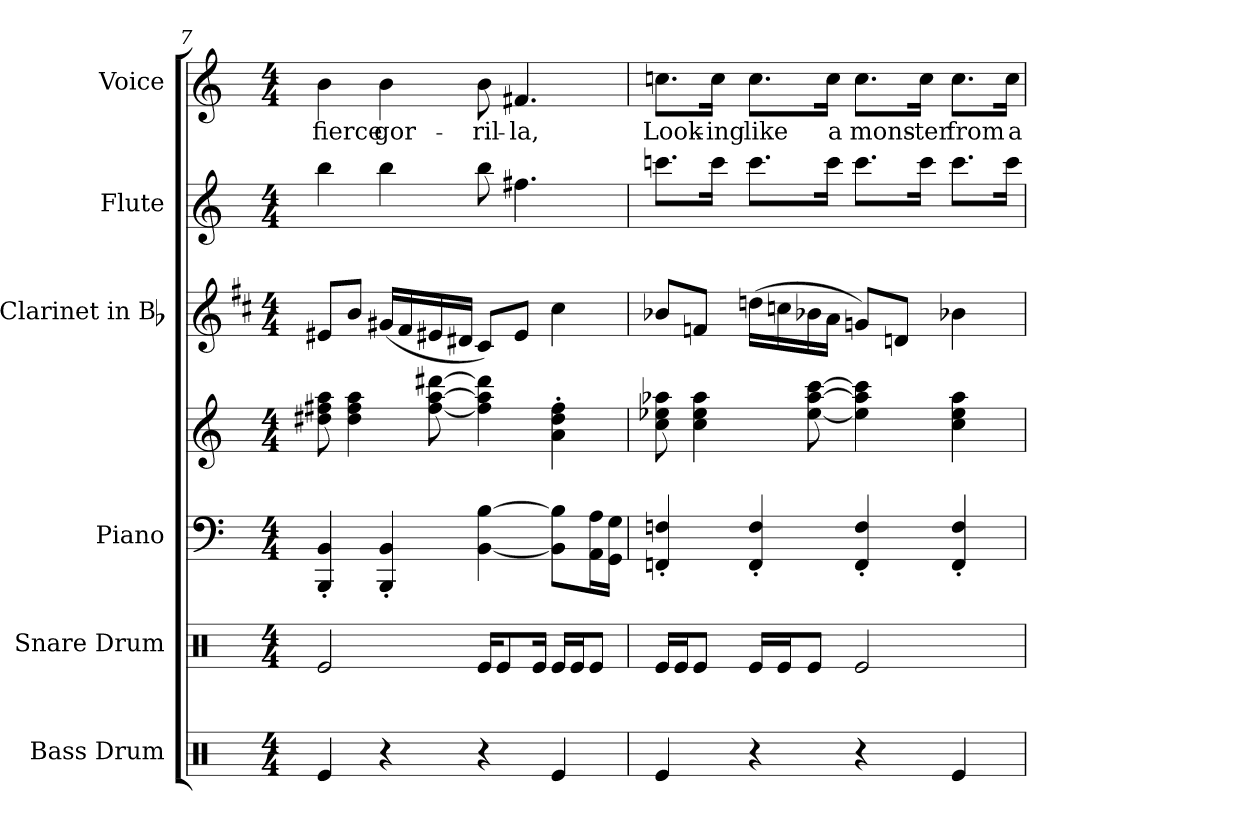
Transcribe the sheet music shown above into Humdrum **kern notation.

**kern	**kern	**kern	**kern	**kern	**kern	**kern	**text
*part6	*part5	*part4	*part4	*part3	*part2	*part1	*part1
*staff7	*staff6	*staff5	*staff4	*staff3	*staff2	*staff1	*staff1
*I"Bass Drum	*I"Snare Drum	*I"Piano	*	*I"Clarinet in Bb	*I"Flute	*I"Voice	*
*I'B. D.	*I'S. D.	*I'Pno.	*	*I'Cl.	*I'Fl.	*I'Voice	*
*clefX	*clefX	*clefF4	*clefG2	*clefG2	*clefG2	*clefG2	*
*	*	*	*	*ITrd1c2	*	*	*
*k[]	*k[]	*k[]	*k[]	*k[]	*k[]	*k[]	*
*C:	*C:	*C:	*C:	*C:	*C:	*C:	*
*M4/4	*M4/4	*M4/4	*M4/4	*M4/4	*M4/4	*M4/4	*
=7	=7	=7	=7	=7	=7	=7	=7
!	!	!	!	!	!	!	!LO:LY:b:color=#000000
4Rei/	2Rei/	4BBBi/' 4BBi'	8dd#Xi\ 8ff#Xi 8aai	8d#Xi/L	4bbi\	4bi\	fierce
.	.	.	4dd#i\ 4ff#i 4aai	8ai/J	.	.	.
!	!	!	!	!	!	!	!LO:LY:b:color=#000000
4r	.	4BBBi/' 4BBi'	.	(16f#Xi/LL	4bbi\	4bi\	gor-
.	.	.	.	16ei/	.	.	.
.	.	.	[8ff#i\ [8aai [8ddd#Xi	16d#Xi/	.	.	.
.	.	.	.	16c#Xi/JJ	.	.	.
!	!	!	!	!	!	!	!LO:LY:b:color=#000000
4r	16Rei/KL	[4BBi\ [4Bi	4ff#i\] 4aai] 4ddd#i]	8Bi/L)	8bbi\	8bi\	-ril-
.	8Rei/	.	.	.	.	.	.
!	!	!	!	!	!	!	!LO:LY:b:color=#000000
.	.	.	.	8d#i/J	4.ff#Xi\	4.f#Xi/	-la,
.	16Rei/Jk	.	.	.	.	.	.
4Rei/	16Rei/LL	8BBi\] 8Bi]L	4ai\' 4dd#i' 4ff#i'	4bi\	.	.	.
.	16Rei/J	.	.	.	.	.	.
.	8Rei/J	16AAi\ 16AiL	.	.	.	.	.
.	.	16GGi\ 16GiJJ	.	.	.	.	.
=8	=8	=8	=8	=8	=8	=8	=8
!	!	!	!	!	!	!	!LO:LY:b:color=#000000
4Rei/	16Rei/LL	4FFni/' 4Fni'	8cci\ 8ee-Xi 8aa-Xi	8a-Xi/L	8.cccni\L	8.ccni\L	Look-
.	16Rei/J	.	.	.	.	.	.
.	8Rei/J	.	4cci\ 4ee-i 4aa-i	8e-Xi/J	.	.	.
!	!	!	!	!	!	!	!LO:LY:b:color=#000000
.	.	.	.	.	16ccci\Jk	16cci\Jk	-ing
!	!	!	!	!	!	!	!LO:LY:b:color=#000000
4r	16Rei/LL	4FFi/' 4Fi'	.	(16ccni\LL	8.ccci\L	8.cci\L	like
.	16Rei/J	.	.	16b-Xi\	.	.	.
.	8Rei/J	.	[8ee-i\ [8aa-i [8ccci	16a-Xi\	.	.	.
!	!	!	!	!	!	!	!LO:LY:b:color=#000000
.	.	.	.	16gi\JJ	16ccci\Jk	16cci\Jk	a
!	!	!	!	!	!	!	!LO:LY:b:color=#000000
4r	2Rei/	4FFi/' 4Fi'	4ee-i\] 4aa-i] 4ccci]	8fni/L)	8.ccci\L	8.cci\L	mons-
.	.	.	.	8cni/J	.	.	.
!	!	!	!	!	!	!	!LO:LY:b:color=#000000
.	.	.	.	.	16ccci\Jk	16cci\Jk	-ter
!	!	!	!	!	!	!	!LO:LY:b:color=#000000
4Rei/	.	4FFi/' 4Fi'	4cci\ 4ee-i 4aa-i	4a-Xi\	8.ccci\L	8.cci\L	from
!	!	!	!	!	!	!	!LO:LY:b:color=#000000
.	.	.	.	.	16ccci\Jk	16cci\Jk	a
=	=	=	=	=	=	=	=
*-	*-	*-	*-	*-	*-	*-	*-
